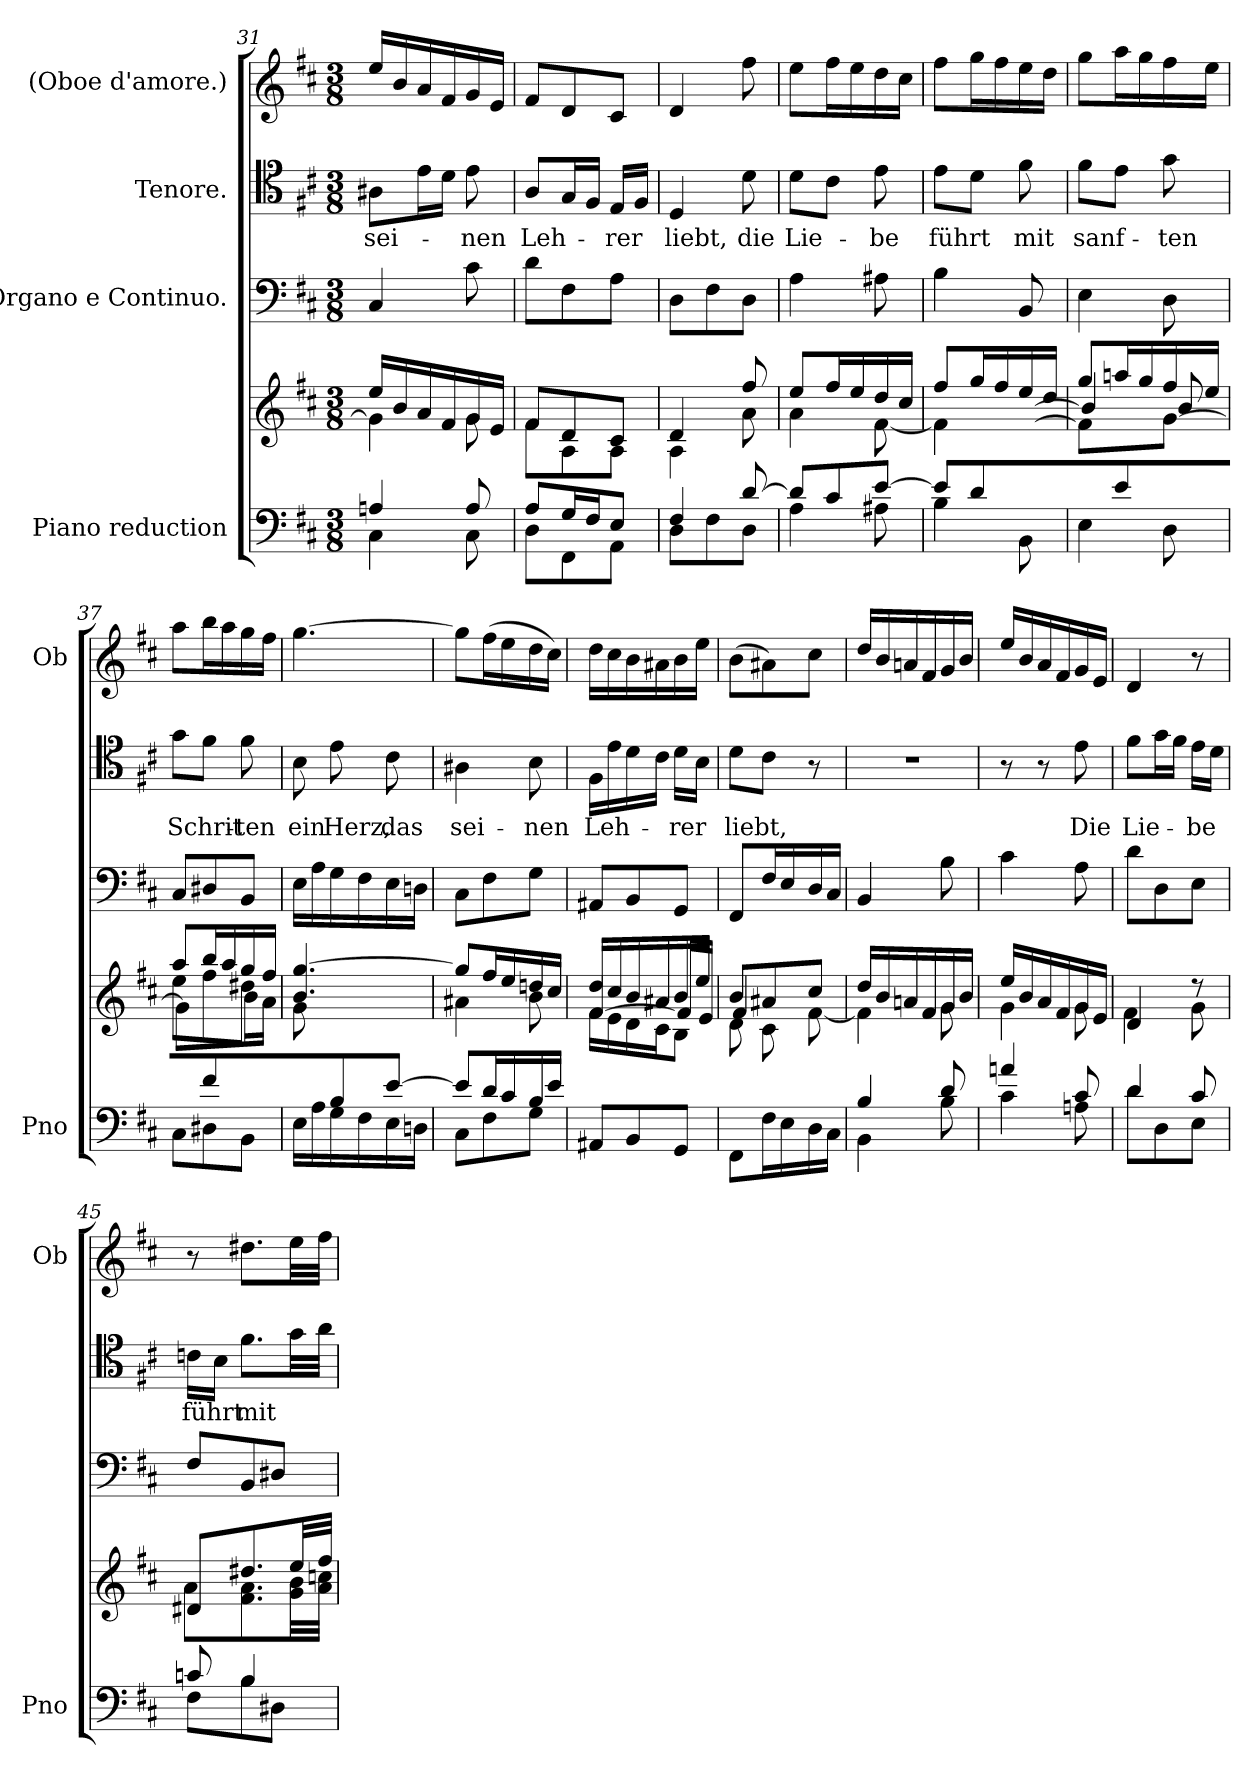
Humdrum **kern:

**kern	**kern	**kern	**kern	**text	**kern
*part4	*part4	*part3	*part2	*part2	*part1
*staff5	*staff4	*staff3	*staff2	*staff2	*staff1
*I"Piano reduction	*	*I"Organo e  Continuo.	*I"Tenore.	*	*I"(Oboe d'amore.)
*I'Pno	*	*	*	*	*I'Ob
!!LO:PB:g=z
*clefF4	*clefG2	*clefF4	*clefC4	*	*clefG2
*k[f#c#]	*k[f#c#]	*k[f#c#]	*k[f#c#]	*	*k[f#c#]
*D:	*D:	*D:	*D:	*	*D:
*M3/8	*M3/8	*M3/8	*M3/8	*	*M3/8
=31	=31	=31	=31	=31	=31
*^	*^	*	*	*	*
!	!	!	!	!	!	!LO:LY:b	!
4An/	4C#\	16ee/LL	4g\]	4C#/	8A#X\L	sei-	16ee/LL
.	.	16b/	.	.	.	.	16b/
.	.	16a/	.	.	16e\L	.	16a/
.	.	16f#/	.	.	16d\JJ	.	16f#/
!	!	!	!	!	!	!LO:LY:b	!
8A/	8C#\	16g/	8g\	8c#\	8e\	-nen	16g/
.	.	16e/JJ	.	.	.	.	16e/JJ
=32	=32	=32	=32	=32	=32	=32	=32
!	!	!	!	!	!	!LO:LY:b	!
8A/L	8D\L	8f#/L	8f#\L	8d\L	8A/L	Leh-	8f#/L
16G/L	8FF#\	8d/	8A\	8F#\	16G/L	.	8d/
16F#/J	.	.	.	.	16F#/JJ	.	.
!	!	!	!	!	!	!LO:LY:b	!
8E/J	8AA\J	8c#/J	8A\J	8A\J	16E/LL	-rer	8c#/J
.	.	.	.	.	16F#/JJ	.	.
=33	=33	=33	=33	=33	=33	=33	=33
!	!	!	!	!	!	!LO:LY:b	!
4F#/	8D\L	4d/	4A\	8D\L	4D/	liebt,	4d/
.	8F#\	.	.	8F#\	.	.	.
!	!	!	!	!	!	!LO:LY:b	!
[8d/	8D\J	8ff#/	8a\	8D\J	8d\	die	8ff#\
=34	=34	=34	=34	=34	=34	=34	=34
!	!	!	!	!	!	!LO:LY:b	!
8d/L]	4A\	8ee/L	4a\	4A\	8d\L	Lie-	8ee\L
8c#/	.	16ff#/L	.	.	8c#\J	.	16ff#\L
.	.	16ee/	.	.	.	.	16ee\
!	!	!	!	!	!	!LO:LY:b	!
[8e/J	8A#X\	16dd/	[8f#\	8A#X\	8e\	be	16dd\
.	.	16cc#/JJ	.	.	.	.	16cc#\JJ
=35	=35	=35	=35	=35	=35	=35	=35
*	*	*	*^	*	*	*	*
!	!	!	!	!	!	!	!LO:LY:b	!
8e/L]	4B\	8ff#/L	4f#\]	4ryy	4B\	8e\L	führt	8ff#\L
8d/	.	16gg/L	.	.	.	8d\J	.	16gg\L
.	.	16ff#/	.	.	.	.	.	16ff#\
!	!	!	!	!	!	!	!LO:LY:b	!
8ryy	8BB\	16ee/	8ryy	[8f#\ [8b\J	8BB/	8f#\	mit	16ee\
.	.	16dd/JJ	.	.	.	.	.	16dd\JJ
=36	=36	=36	=36	=36	=36	=36	=36	=36
!	!	!	!	!	!	!	!LO:LY:b	!
8ryy	4E\	8gg/L	4b/]	8f#\L]	4E\	8f#\L	sanf-	8gg\L
8e/	.	16aan/L	.	8ryy	.	8e\J	.	16aa\L
.	.	16gg/	.	.	.	.	.	16gg\
!	!	!	!	!	!	!	!LO:LY:b	!
8ryy	8D\	16ff#/	8b/	[8g\J	8D\	8g\	ten	16ff#\
.	.	16ee/JJ	.	.	.	.	.	16ee\JJ
=37	=37	=37	=37	=37	=37	=37	=37	=37
!	!	!	!	!	!	!	!LO:LY:b	!
8ryy	8C#\L	8aa/L	8ee\L	8g\L]	8C#/L	8g\L	Schrit-	8aa\L
8f#/	8D#X\	16bb/L	8ff#\	8ryy	8D#X/	8f#\J	.	16bb\L
.	.	16aa/	.	.	.	.	.	16aa\
!	!	!	!	!	!	!	!LO:LY:b	!
8ryy	8BB\J	16gg/	8dd#X\J	16b\L	8BB/J	8f#\	ten	16gg\
.	.	16ff#/JJ	.	16a\JJ	.	.	.	16ff#\JJ
=38	=38	=38	=38	=38	=38	=38	=38	=38
!	!	!	!	!	!	!	!LO:LY:b	!
*	*	*	*v	*v	*	*	*	*
8ryy	16E\LL	4.b/ [4.gg/	8g\L	16E\LL	8B\	ein	[4.gg\
.	16A\	.	.	16A\	.	.	.
!	!	!	!	!	!	!LO:LY:b	!
8B/	16G\	.	4ryy	16G\	8e\	Herz,	.
.	16F#\	.	.	16F#\	.	.	.
!	!	!	!	!	!	!LO:LY:b	!
[8e/J	16E\	.	.	16E\	8c#\	das	.
.	16Dn\JJ	.	.	16Dn\JJ	.	.	.
=39	=39	=39	=39	=39	=39	=39	=39
!	!	!	!	!	!	!LO:LY:b	!
8e/L]	8C#\L	8gg/L]	4a#X\	8C#\L	4A#X\	sei-	8gg\L]
16d/L	8F#\	16ff#/L	.	8F#\	.	.	(16ff#\L
16c#/	.	16ee/	.	.	.	.	16ee\
!	!	!	!	!	!	!LO:LY:b	!
16B/	8G\J	16ddn/	8b\	8G\J	8B\	-nen	16dd\
16e/JJ	.	16cc#/JJ	.	.	.	.	16cc#\JJ)
*v	*v	*	*	*	*	*	*
=40	=40	=40	=40	=40	=40	=40
*	*	*^	*	*	*	*
!	!	!	!	!	!	!LO:LY:b	!
8AA#X/L	16dd/LL	16f#\LL	[4f#/	8AA#X/L	16F#\LL	Leh-	16dd\LL
.	16cc#/	16e\	.	.	16e\	.	16cc#\
8BB/	16b/	16d\	.	8BB/	16d\	.	16b\
.	16a#X/	16c#\J	.	.	16c#\JJ	.	16a#X\
!	!	!	!	!	!	!LO:LY:b	!
8GG/J	16b/	8B\J	16f#/LL]	8GG/J	16d\LL	-rer	16b\
.	16ee/JJ	.	16e/JJ	.	16B\JJ	.	16ee\JJ
=41	=41	=41	=41	=41	=41	=41	=41
*^	*	*	*	*	*	*	*
!	!	!	!	!	!	!	!LO:LY:b	!
4ryy	8FF#\L	8b/L	4f#/	8d\L	8FF#/L	8d\L	liebt,	(8b\L
.	16F#\L	8a#X/	.	8c#\	16F#/L	8c#\J	.	8a#X\)
.	16E\	.	.	.	16E/	.	.	.
8A#X/J	16D\	8cc#/J	[8f#\	8ryy	16D/	8r	.	8cc#\J
.	16C#\JJ	.	.	.	16C#/JJ	.	.	.
*	*	*	*v	*v	*	*	*	*
!!LO:LB:g=z
=42	=42	=42	=42	=42	=42	=42	=42
4B/	4BB\	16dd/LL	4f#\]	4BB/	4.r	.	16dd/LL
.	.	16b/	.	.	.	.	16b/
.	.	16an/	.	.	.	.	16an/
.	.	16f#/	.	.	.	.	16f#/
8d/	8B\	16g/	8g\	8B\	.	.	16g/
.	.	16b/JJ	.	.	.	.	16b/JJ
=43	=43	=43	=43	=43	=43	=43	=43
4an/	4c#\	16ee/LL	4g\	4c#\	8r	.	16ee/LL
.	.	16b/	.	.	.	.	16b/
.	.	16a/	.	.	8r	.	16a/
.	.	16f#/	.	.	.	.	16f#/
!	!	!	!	!	!	!LO:LY:b	!
8c#/	8An\	16g/	8g\	8A\	8e\	Die	16g/
.	.	16e/JJ	.	.	.	.	16e/JJ
=44	=44	=44	=44	=44	=44	=44	=44
!	!	!	!	!	!	!LO:LY:b	!
4d/	8d\L	4d/	4f#\	8d\L	8f#\L	Lie-	4d/
.	8D\	.	.	8D\	16g\L	.	.
.	.	.	.	.	16f#\JJ	.	.
!	!	!	!	!	!	!LO:LY:b	!
8c#/	8E\J	8r	8g\	8E\J	16e\LL	be	8r
.	.	.	.	.	16d\JJ	.	.
=45	=45	=45	=45	=45	=45	=45	=45
!	!	!	!	!	!	!LO:LY:b	!
8cn/	8F#\L	8d#X/L	8a\L	8F#/L	16cn\LL	führt	8r
.	.	.	.	.	16B\JJ	.	.
!	!	!	!	!	!	!LO:LY:b	!
4B/	8B\	8.dd#X/	8.f#\ 8.a\	8BB/	8.f#\L	mit	8.dd#X\L
.	8D#X\J	.	.	8D#X/J	.	.	.
.	.	32ee/LL	32g\ 32b\LL	.	32g\LL	.	32ee\LL
.	.	32ff#/JJJ	32a\ 32ccn\JJJ	.	32a\JJJ	.	32ff#\JJJ
*v	*v	*	*	*	*	*	*
*	*v	*v	*	*	*	*
=	=	=	=	=	=
*-	*-	*-	*-	*-	*-
